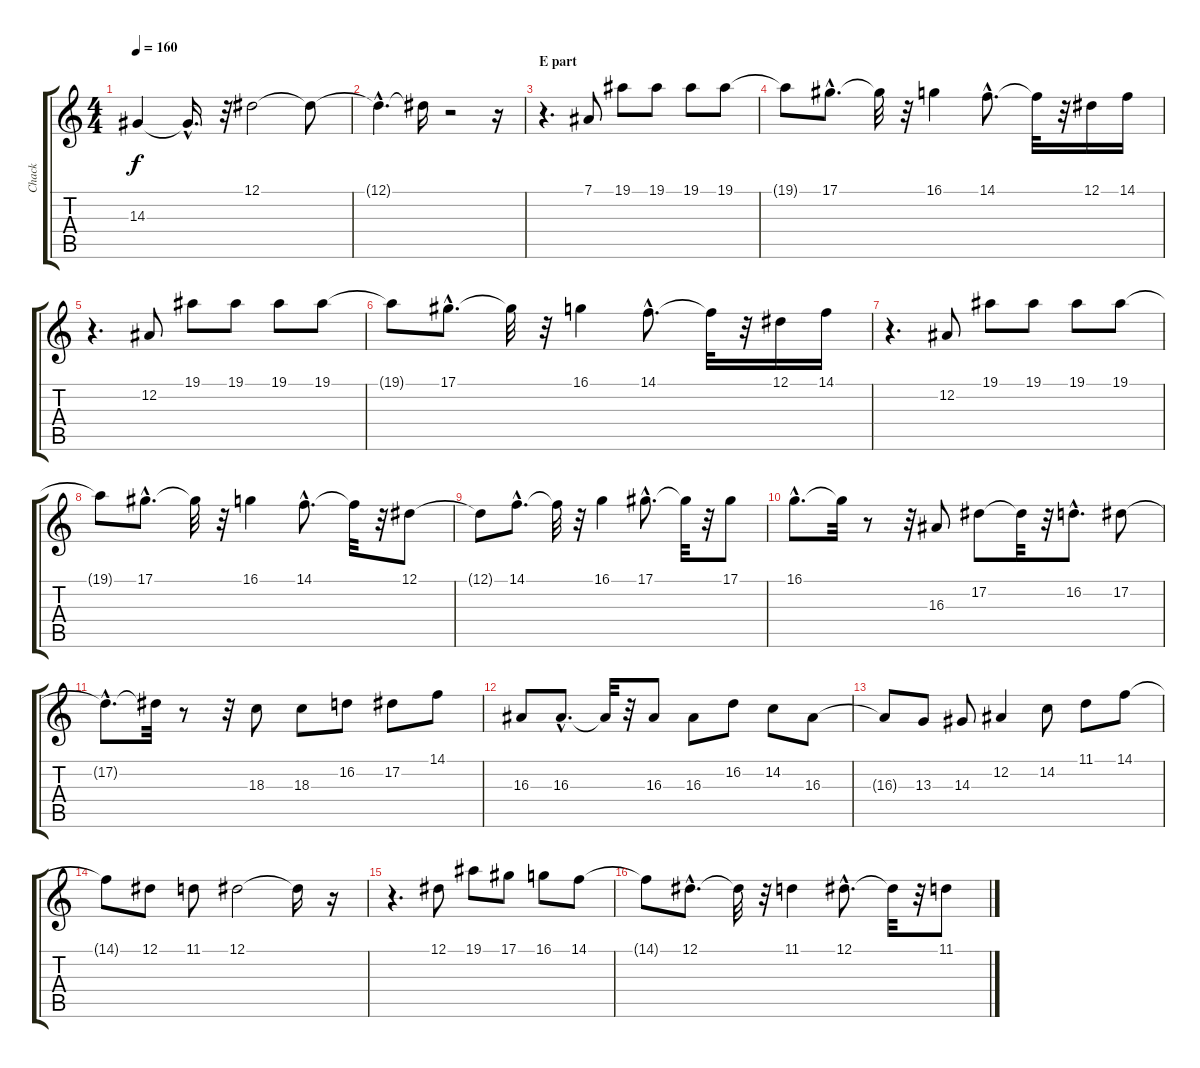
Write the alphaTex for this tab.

\track ("Chack" "Chack") {instrument lead3calliope}
\staff {score tabs}
\tuning (Eb4 Bb3 Gb3 Db3 Ab2 Eb2) {hide}
\ts (4 4)
\tempo 160
\clef g2
\ks c
14.3.4{dy f} 14.3{hac t}.16{d} r.32 12.1.2 12.1{t}.8 |
12.1{hac t}.4{d} 12.1{t}.16 r.2 r.16 |
\section ("" "E part")
r.4{d} 7.1.8 19.1.8 19.1.8 19.1.8 19.1.8 |
19.1{t}.8 17.1{hac}.8{d} 17.1{t}.32 r.32 16.1.4 14.1{hac}.8{d} 14.1{t}.32 r.32 12.1.16 14.1.16 |
r.4{d} 12.2.8 19.1.8 19.1.8 19.1.8 19.1.8 |
19.1{t}.8 17.1{hac}.8{d} 17.1{t}.32 r.32 16.1.4 14.1{hac}.8{d} 14.1{t}.32 r.32 12.1.16 14.1.16 |
r.4{d} 12.2.8 19.1.8 19.1.8 19.1.8 19.1.8 |
19.1{t}.8 17.1{hac}.8{d} 17.1{t}.32 r.32 16.1.4 14.1{hac}.8{d} 14.1{t}.32 r.32 12.1.8 |
12.1{t}.8 14.1{hac}.8{d} 14.1{t}.32 r.32 16.1.4 17.1{hac}.8{d} 17.1{t}.32 r.32 17.1.8 |
16.1{hac}.8{d} 16.1{t}.32 r.8 r.32 16.3.8 17.2.8 17.2{t}.32 r.32 16.2{hac}.8{d} 17.2.8 |
17.2{hac t}.8{d} 17.2{t}.32 r.8 r.32 18.3.8 18.3.8 16.2.8 17.2.8 14.1.8 |
16.3.8 16.3{hac}.8{d} 16.3{t}.32 r.32 16.3.8 16.3.8 16.2.8 14.2.8 16.3.8 |
16.3{t}.8 13.3.8 14.3.8 12.2.4 14.2.8 11.1.8 14.1.8 |
14.1{t}.8 12.1.8 11.1.8 12.1.2 12.1{t}.16 r.16 |
r.4{d} 12.1.8 19.1.8 17.1.8 16.1.8 14.1.8 |
14.1{t}.8 12.1{hac}.8{d} 12.1{t}.32 r.32 11.1.4 12.1{hac}.8{d} 12.1{t}.32 r.32 11.1.8
